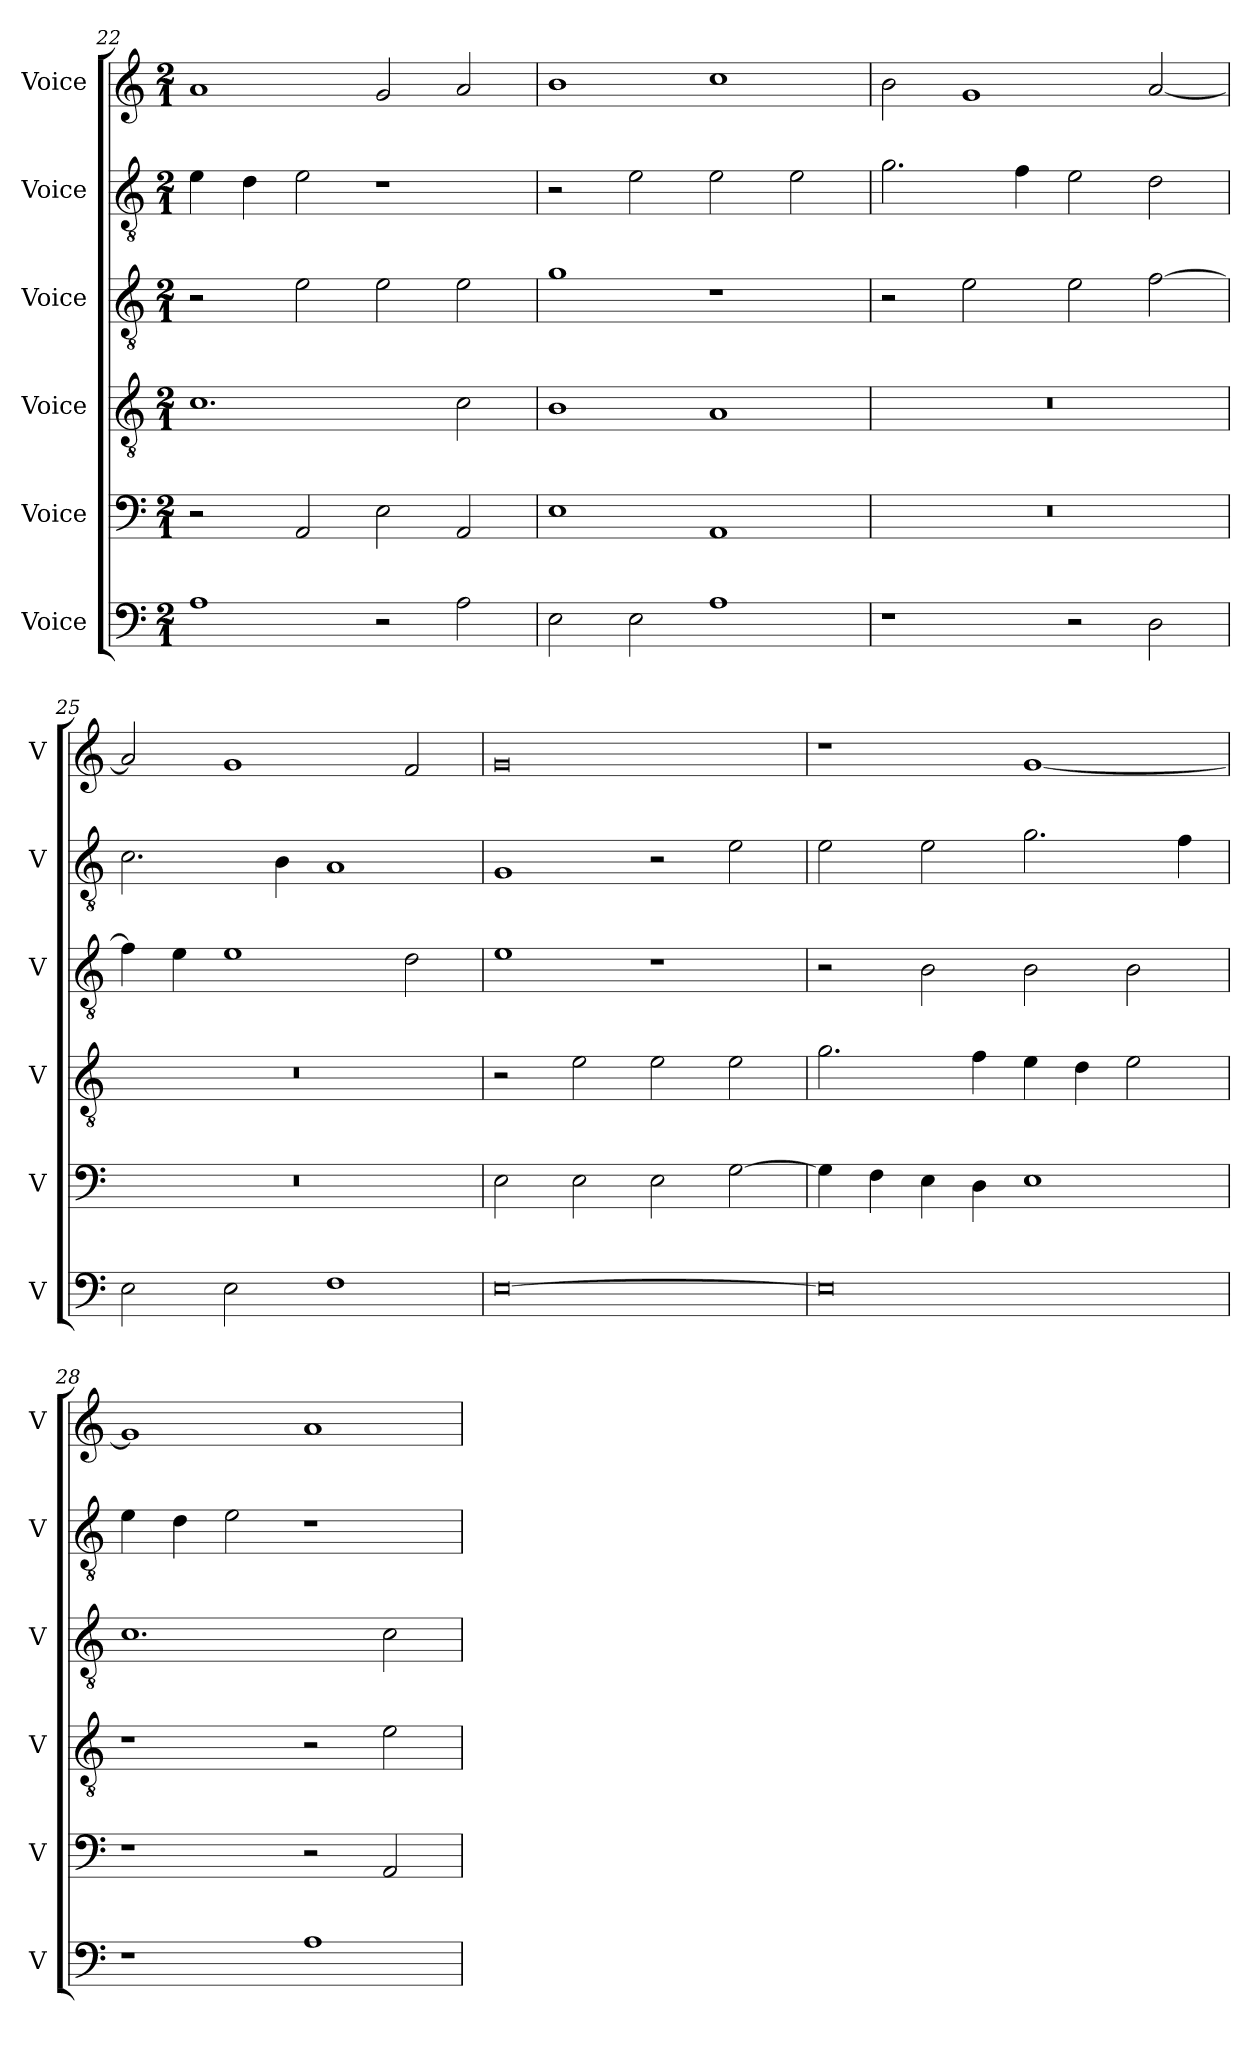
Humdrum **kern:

**kern	**kern	**kern	**kern	**kern	**kern
*part6	*part5	*part4	*part3	*part2	*part1
*staff6	*staff5	*staff4	*staff3	*staff2	*staff1
*I"Voice	*I"Voice	*I"Voice	*I"Voice	*I"Voice	*I"Voice
*I'V	*I'V	*I'V	*I'V	*I'V	*I'V
!!LO:PB:g=z
*clefF4	*clefF4	*clefGv2	*clefGv2	*clefGv2	*clefG2
*k[]	*k[]	*k[]	*k[]	*k[]	*k[]
*M2/1	*M2/1	*M2/1	*M2/1	*M2/1	*M2/1
=22	=22	=22	=22	=22	=22
1A	2r	1.c	2r	4e\	1a
.	.	.	.	4d\	.
.	2AA/	.	2e\	2e\	.
2r	2E\	.	2e\	1r	2g/
2A\	2AA/	2c\	2e\	.	2a/
=23	=23	=23	=23	=23	=23
2E\	1E	1B	1g	2r	1b
2E\	.	.	.	2e\	.
1A	1AA	1A	1r	2e\	1cc
.	.	.	.	2e\	.
=24	=24	=24	=24	=24	=24
1r	0r	0r	2r	2.g\	2b\
.	.	.	2e\	.	1g
.	.	.	.	4f\	.
2r	.	.	2e\	2e\	.
2D\	.	.	[2f\	2d\	[2a/
=25	=25	=25	=25	=25	=25
2E\	0r	0r	4f\]	2.c\	2a/]
.	.	.	4e\	.	.
2E\	.	.	1e	.	1g
.	.	.	.	4B\	.
1F	.	.	.	1A	.
.	.	.	2d\	.	2f/
!!LO:LB:g=z
=26	=26	=26	=26	=26	=26
[0E	2E\	2r	1e	1G	0g
.	2E\	2e\	.	.	.
.	2E\	2e\	1r	2r	.
.	[2G\	2e\	.	2e\	.
=27	=27	=27	=27	=27	=27
0E]	4G\]	2.g\	2r	2e\	1r
.	4F\	.	.	.	.
.	4E\	.	2B\	2e\	.
.	4D\	4f\	.	.	.
.	1E	4e\	2B\	2.g\	[1g
.	.	4d\	.	.	.
.	.	2e\	2B\	.	.
.	.	.	.	4f\	.
=28	=28	=28	=28	=28	=28
1r	1r	1r	1.c	4e\	1g]
.	.	.	.	4d\	.
.	.	.	.	2e\	.
1A	2r	2r	.	1r	1a
.	2AA/	2e\	2c\	.	.
=	=	=	=	=	=
*-	*-	*-	*-	*-	*-
